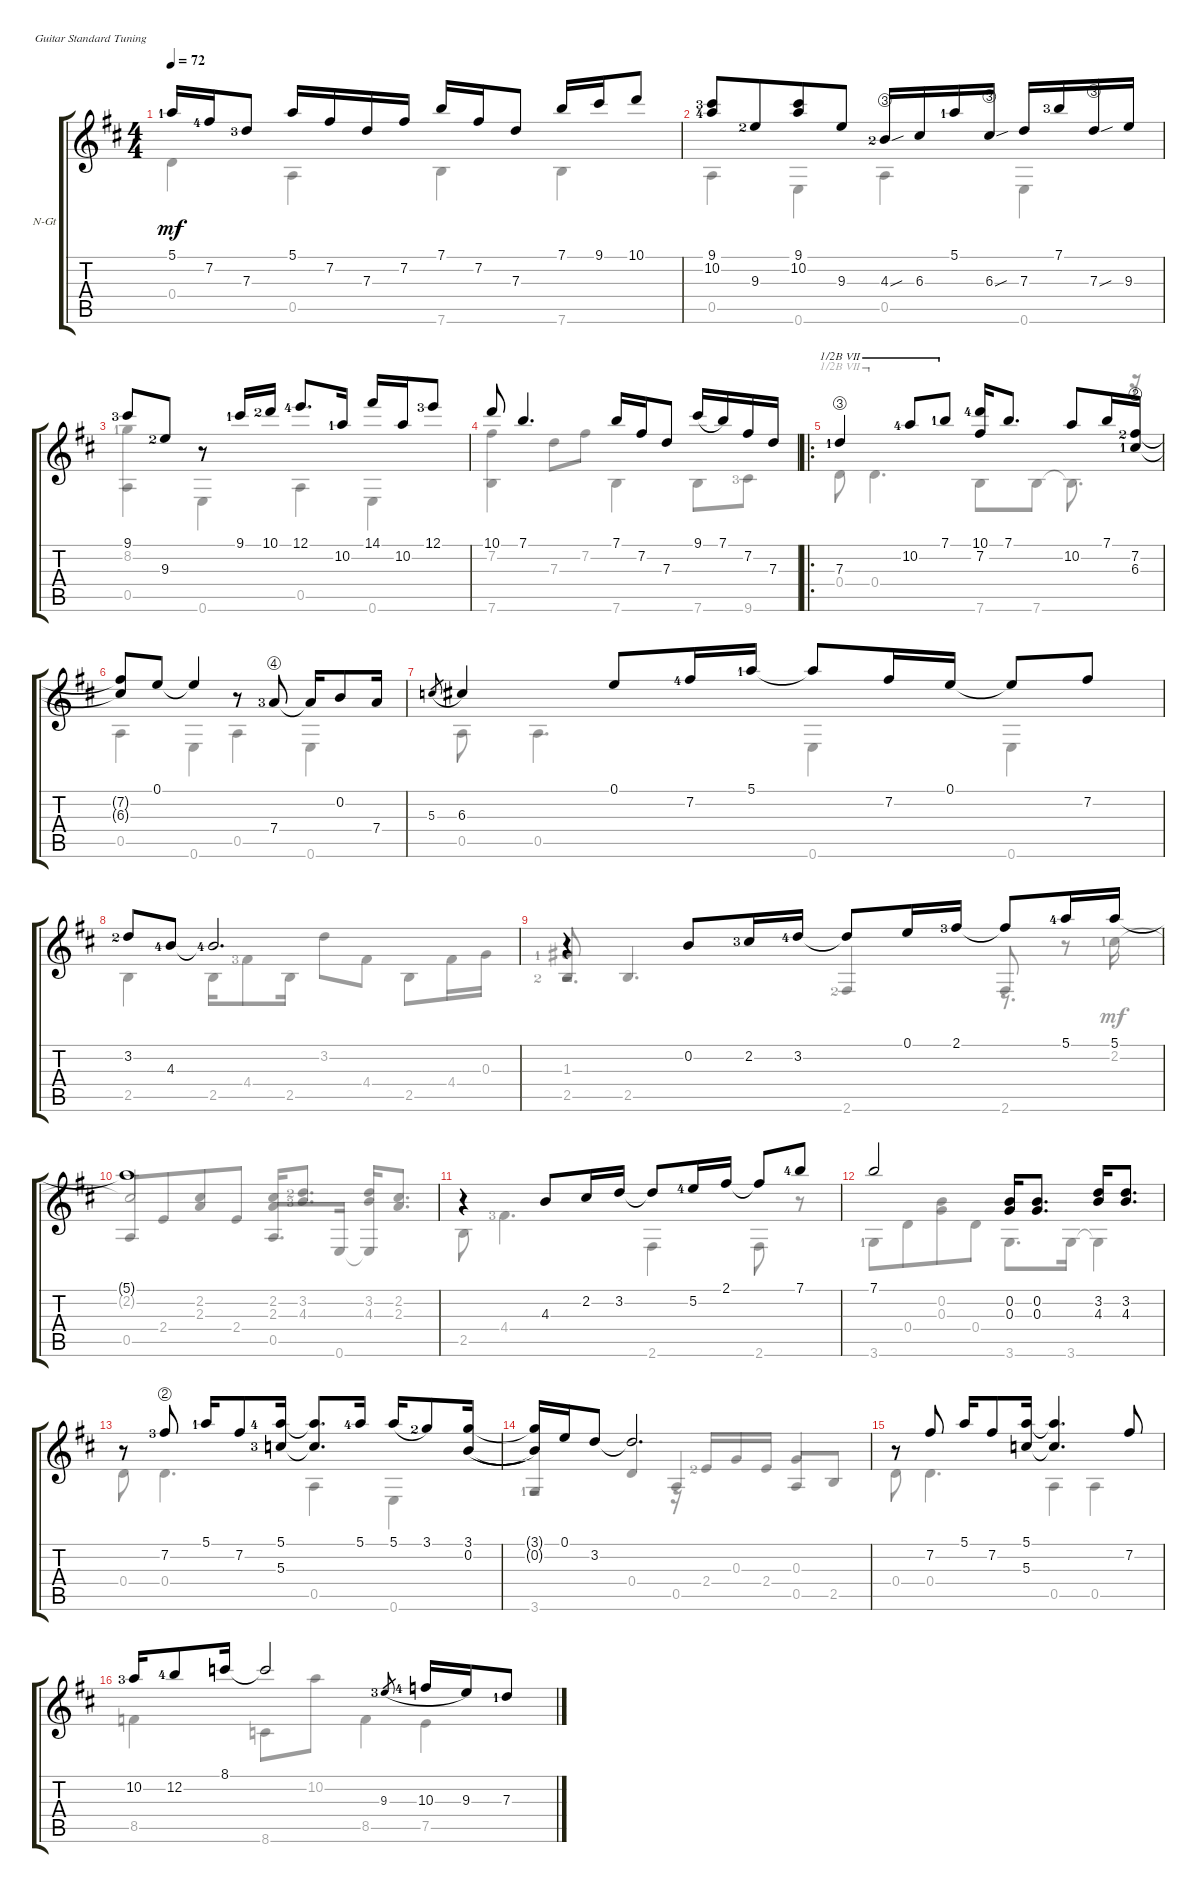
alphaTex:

\defaultSystemsLayout 4
\bracketExtendMode groupsimilarinstruments
\firstSystemTrackNameOrientation horizontal
\otherSystemsTrackNameOrientation horizontal
\track ("Nylon Guitar" "N-Gt") {instrument acousticguitarnylon}
\staff {score tabs}
\tuning (E4 B3 G3 D3 A2 E2)
\voice
\ts (4 4)
\tempo 72
\clef g2
\ks d
5.1{lf 2}.16{dy mf instrument acousticguitarnylon} 7.2{lf 5}.16 7.3{lf 4}.8 5.1.16 7.2.16 7.3.16 7.2.16 7.1.16 7.2.16 7.3.8 7.1.16 9.1.16 10.1.8 |
(9.1{lf 4} 10.2{lf 5}).8 9.3{lf 3}.8{beam merge} (9.1 10.2).8 9.3.8 4.3{string sou lf 3}.16{beam merge} 6.3.16{beam merge} 5.1{lf 2}.16{beam merge} 6.3{string sou}.16 7.3.16 7.1{lf 4}.16 7.3{string sou}.16 9.3.16 |
9.1{lf 4}.8 9.3{lf 3}.8 r.8 9.1{lf 2}.16 10.1{lf 3}.16 12.1{lf 5}.8{d} 10.2{lf 2}.16 14.1.16 10.2.16 12.1{lf 4}.8 |
10.1.8 7.1.4{d} 7.1.16 7.2.16 7.3.8 9.1.16{legatoorigin} 7.1.16 7.2.16 7.3.16 |
\ro
7.3{string lf 2}.4{barre (7 half)} 10.2{lf 5}.8{barre (7 half)} 7.1{lf 2}.8{barre (7 half)} (10.1{lf 5} 7.2).16 7.1.8{d} 10.2.8 7.1.16 (7.2{string lf 3} 6.3{lf 2}).16 |
\scale
0.403861 (7.2{t} 6.3{t}).8 0.1.8 0.1{t}.4 r.8 7.4{string lf 4}.8 7.4{t}.16 0.2.8 7.4.16 |
\scale
0.318839 5.3.8{gr legatoorigin} 6.3.4 0.1.8 7.2{lf 5}.16 5.1{lf 2}.16{beam split} 5.1{t}.8{beam merge} 7.2.16{beam merge} 0.1.16 0.1{t}.8{beam merge} 7.2.8 |
\scale
0.277588 3.2{lf 3}.8 4.3{lf 5}.8 4.3{t lf 5}.2{d} |
\scale
0.579815 r.4 0.2.8 2.2{lf 4}.16 3.2{lf 5}.16 3.2{t}.8 0.1.16 2.1{lf 4}.16 2.1{t}.8 5.1{lf 5}.16 5.1.16 |
\scale
0.420378 5.1{t}.1 |
r.4 4.3.8 2.2.16 3.2.16 3.2{t}.8 5.2{lf 5}.16 2.1.16 2.1{t}.8 7.1{lf 5}.8 |
7.1.2 (0.2 0.3).16 (0.2 0.3).8{d} (3.2 4.3).16 (3.2 4.3).8{d} |
r.8 7.2{string lf 4}.8 5.1{lf 2}.16 7.2.8 (5.1{lf 5} 5.3{lf 4}).16 (5.1{t} 5.3{t}).8{d} 5.1{lf 5}.16 5.1.16{legatoorigin} 3.1{lf 3}.8 (3.1 0.2).16{legatoorigin} |
(3.1{t} 0.2{t}).16 0.1.16 3.2.8 3.2{t}.2{d} |
r.8 7.2.8 5.1.16 7.2.8 (5.1 5.3).16 (5.1{t} 5.3{t}).4{d} 7.2.8 |
10.2{lf 4}.16 12.2{lf 5}.8 8.1.16 8.1{t}.2 9.3{lf 4}.8{gr legatoorigin} 10.3{lf 5}.16{legatoorigin} 9.3.16 7.3{lf 2}.8
\voice
\clef g2
\ottava regular
\simile none
\ks d
0.4.4{dy mf} 0.5.4 7.6.4 7.6.4 |
0.5.4 0.6.4 0.5.4 0.6.4 |
(0.5 8.2{lf 2}).4 0.6.4 0.5.4 0.6.4 |
(7.6 7.2).4 7.3.8 7.2.8 7.6.4 7.6.8 9.6{lf 4}.8 |
0.4.8{barre (7 half)} 0.4.4{d barre (7 half)} 7.6.8 7.6.8 7.6{t}.8{d} r.16 |
\scale
0.403861 0.5.4 0.6.4 0.5.4 0.6.4 |
\scale
0.318839 0.5.8 0.5.4{d} 0.6.4 0.6.4 |
\scale
0.277588 2.5.4 2.5.16 4.4{lf 4}.8 2.5.16 3.2.8 4.4.8 2.5.8 4.4.16 0.3.16 |
\scale
0.579815 (2.5{lf 3} 1.3{lf 2}).8{beam invert} 2.5.4{d beam invert} 2.6{lf 3}.4{beam invert} 2.6.8{beam invert} r.8{beam invert} |
\scale
0.420378 0.5.8{beam invert} 2.4.8{beam merge} (2.2 2.3).8 2.4.8 0.5.8{d beam invert} 0.6.16 0.6{t}.4{beam invert} |
2.5.8 4.4{lf 4}.4{d} 2.6.4 2.6.8 r.8 |
3.6{lf 2}.8 0.4.8{beam merge} (0.2 0.3).8 0.4.8 3.6.8{d} 3.6.16 3.6{t}.4 |
0.4.8 0.4.4{d} 0.5.4 0.6.4 |
3.6{lf 2}.4{beam invert} 0.4.4{beam invert} 0.5.4{beam invert} 0.5.8{beam invert} 2.5.8 |
0.4.8 0.4.4{d} 0.5.4 0.5.4 |
8.5.4 8.6.8 10.2.8 8.5.4 7.5.4
\voice
\clef g2
\ottava regular
\simile none
\ks d
|
|
|
|
|
\scale
0.403861 |
\scale
0.318839 |
\scale
0.277588 |
\scale
0.579815 r.2{d} r.8{d} 2.2{lf 2}.16 |
\scale
0.420378 2.2{t}.2 (2.2 2.3).16{beam invert} (3.2{lf 3} 4.3{lf 4}).8{d} (3.2 4.3).16{beam invert} (2.2 2.3).8{d} |
|
|
|
r.2 r.16{beam invert} 2.4{lf 3}.16{beam invert} 0.3.16 2.4.16 0.3.4{beam invert} |
|
